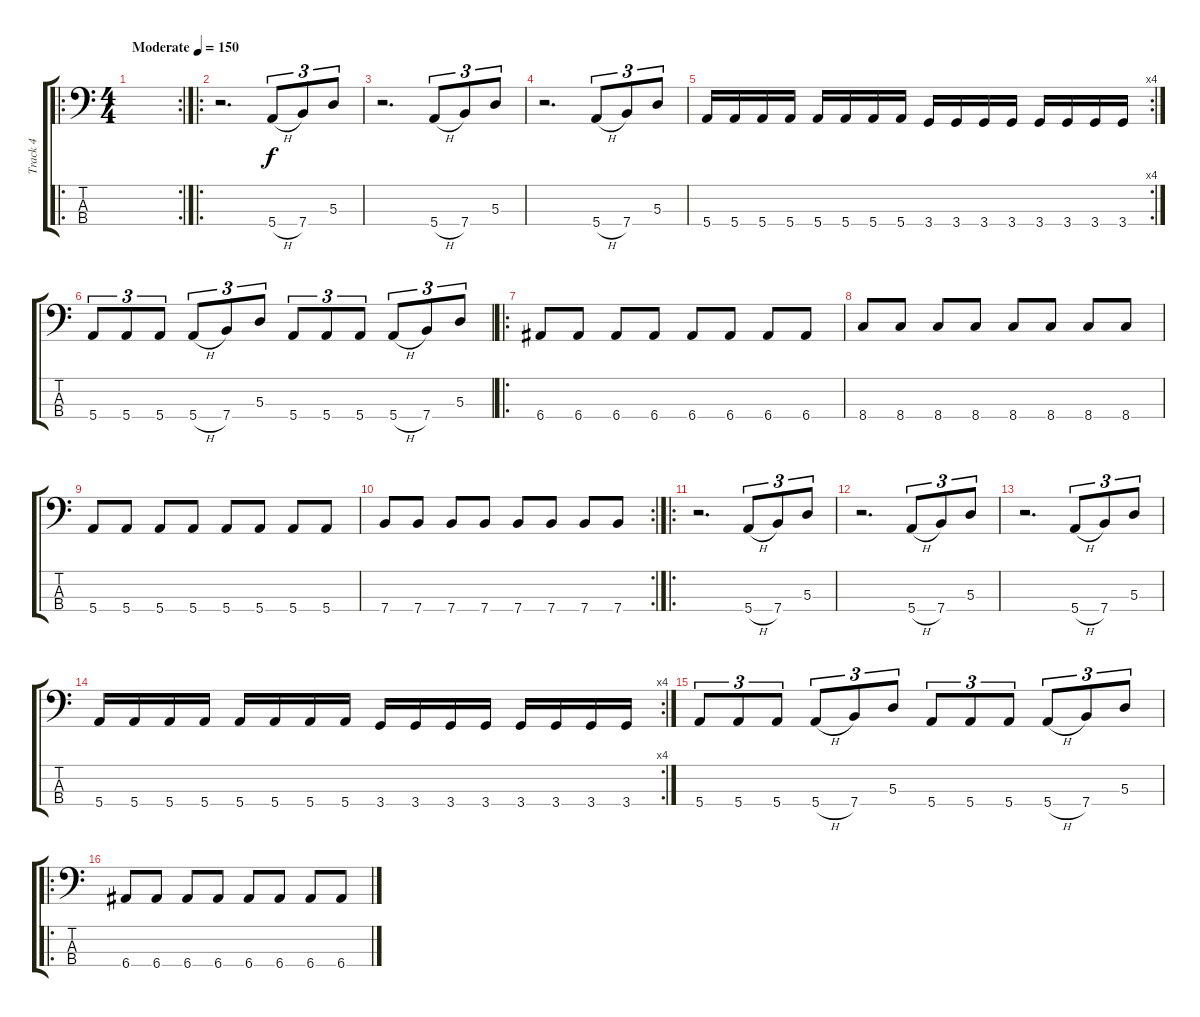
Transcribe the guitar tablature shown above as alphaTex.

\track ("Track 4" "Track 4") {instrument electricbassfinger}
\staff {score tabs}
\tuning (G2 D2 A1 E1) {hide}
\ro
\rc 2
\ts (4 4)
\tempo (150 "Moderate")
\clef f4
\ks c
|
\ro
r.2{d} 5.4{h}.8{tu (3 2)} 7.4.8{tu (3 2)} 5.3.8{tu (3 2)} |
r.2{d} 5.4{h}.8{tu (3 2)} 7.4.8{tu (3 2)} 5.3.8{tu (3 2)} |
r.2{d} 5.4{h}.8{tu (3 2)} 7.4.8{tu (3 2)} 5.3.8{tu (3 2)} |
\rc 4
5.4.16 5.4.16 5.4.16 5.4.16 5.4.16 5.4.16 5.4.16 5.4.16 3.4.16 3.4.16 3.4.16 3.4.16 3.4.16 3.4.16 3.4.16 3.4.16 |
5.4.8{tu (3 2)} 5.4.8{tu (3 2)} 5.4.8{tu (3 2)} 5.4{h}.8{tu (3 2)} 7.4.8{tu (3 2)} 5.3.8{tu (3 2)} 5.4.8{tu (3 2)} 5.4.8{tu (3 2)} 5.4.8{tu (3 2)} 5.4{h}.8{tu (3 2)} 7.4.8{tu (3 2)} 5.3.8{tu (3 2)} |
\ro
6.4.8 6.4.8 6.4.8 6.4.8 6.4.8 6.4.8 6.4.8 6.4.8 |
8.4.8 8.4.8 8.4.8 8.4.8 8.4.8 8.4.8 8.4.8 8.4.8 |
5.4.8 5.4.8 5.4.8 5.4.8 5.4.8 5.4.8 5.4.8 5.4.8 |
\rc 2
7.4.8 7.4.8 7.4.8 7.4.8 7.4.8 7.4.8 7.4.8 7.4.8 |
\ro
r.2{d} 5.4{h}.8{tu (3 2)} 7.4.8{tu (3 2)} 5.3.8{tu (3 2)} |
r.2{d} 5.4{h}.8{tu (3 2)} 7.4.8{tu (3 2)} 5.3.8{tu (3 2)} |
r.2{d} 5.4{h}.8{tu (3 2)} 7.4.8{tu (3 2)} 5.3.8{tu (3 2)} |
\rc 4
5.4.16 5.4.16 5.4.16 5.4.16 5.4.16 5.4.16 5.4.16 5.4.16 3.4.16 3.4.16 3.4.16 3.4.16 3.4.16 3.4.16 3.4.16 3.4.16 |
5.4.8{tu (3 2)} 5.4.8{tu (3 2)} 5.4.8{tu (3 2)} 5.4{h}.8{tu (3 2)} 7.4.8{tu (3 2)} 5.3.8{tu (3 2)} 5.4.8{tu (3 2)} 5.4.8{tu (3 2)} 5.4.8{tu (3 2)} 5.4{h}.8{tu (3 2)} 7.4.8{tu (3 2)} 5.3.8{tu (3 2)} |
\ro
6.4.8 6.4.8 6.4.8 6.4.8 6.4.8 6.4.8 6.4.8 6.4.8
